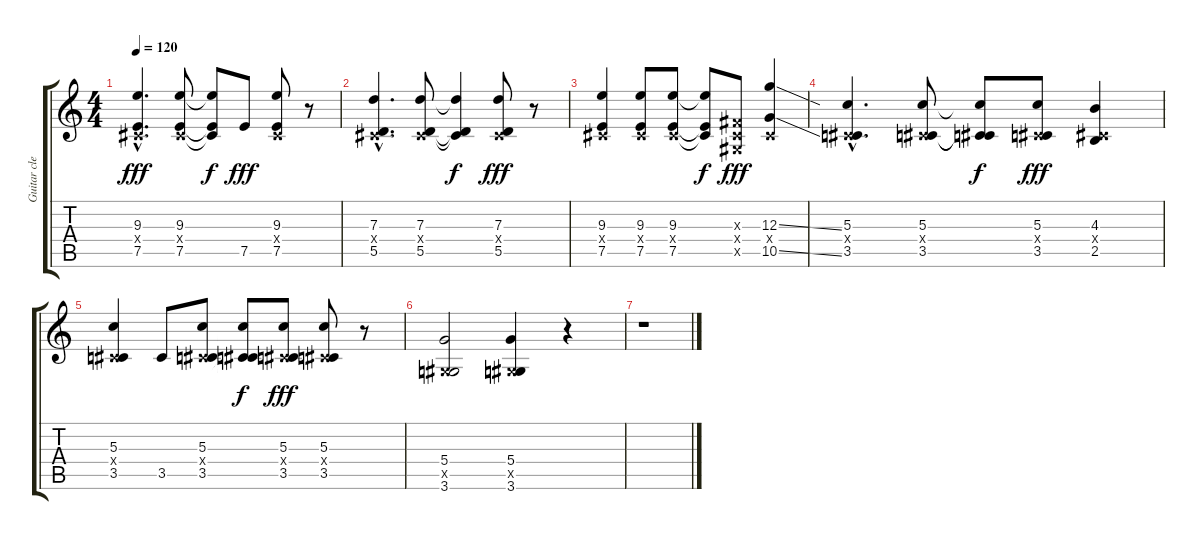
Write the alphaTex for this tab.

\track ("Guitar clean" "Guitar cle") {instrument electricguitarclean}
\staff {score tabs}
\tuning (E4 B3 G3 D3 A2 E2) {hide}
\ts (4 4)
\tempo 120
\clef g2
\ks c
(9.3{hac} -1.4{hac x} 7.5{hac}).4{d dy fff} (9.3 -1.4{x} 7.5).8 (9.3{t} -1.4{t} 7.5{t}).8{dy f} 7.5.8{dy fff} (9.3 -1.4{x} 7.5).8 r.8 |
(7.3{hac} -1.4{hac x} 5.5{hac}).4{d} (7.3 -1.4{x} 5.5).8 (7.3{t} -1.4{t} 5.5{t}).4{dy f} (7.3 -1.4{x} 5.5).8{dy fff} r.8 |
(9.3 -1.4{x} 7.5).4 (9.3 -1.4{x} 7.5).8 (9.3 -1.4{x} 7.5).8 (9.3{t} -1.4{t} 7.5{t}).8{dy f} (-1.3{x} -1.4{x} -1.5{x}).8{dy fff} (12.3{ss} -1.4{x} 10.5{ss}).4 |
(5.3{hac} -1.4{hac x} 3.5{hac}).4{d} (5.3 -1.4{x} 3.5).8 (5.3{t} -1.4{t} 3.5{t}).8{dy f} (5.3 -1.4{x} 3.5).8{dy fff} (4.3 -1.4{x} 2.5).4 |
(5.3 -1.4{x} 3.5).4 3.5.8 (5.3 -1.4{x} 3.5).8 (5.3{t} -1.4{t} 3.5{t}).8{dy f} (5.3 -1.4{x} 3.5).8{dy fff} (5.3 -1.4{x} 3.5).8 r.8 |
(5.4 -1.5{x} 3.6).2 (5.4 -1.5{x} 3.6).4 r.4 |
r.1
